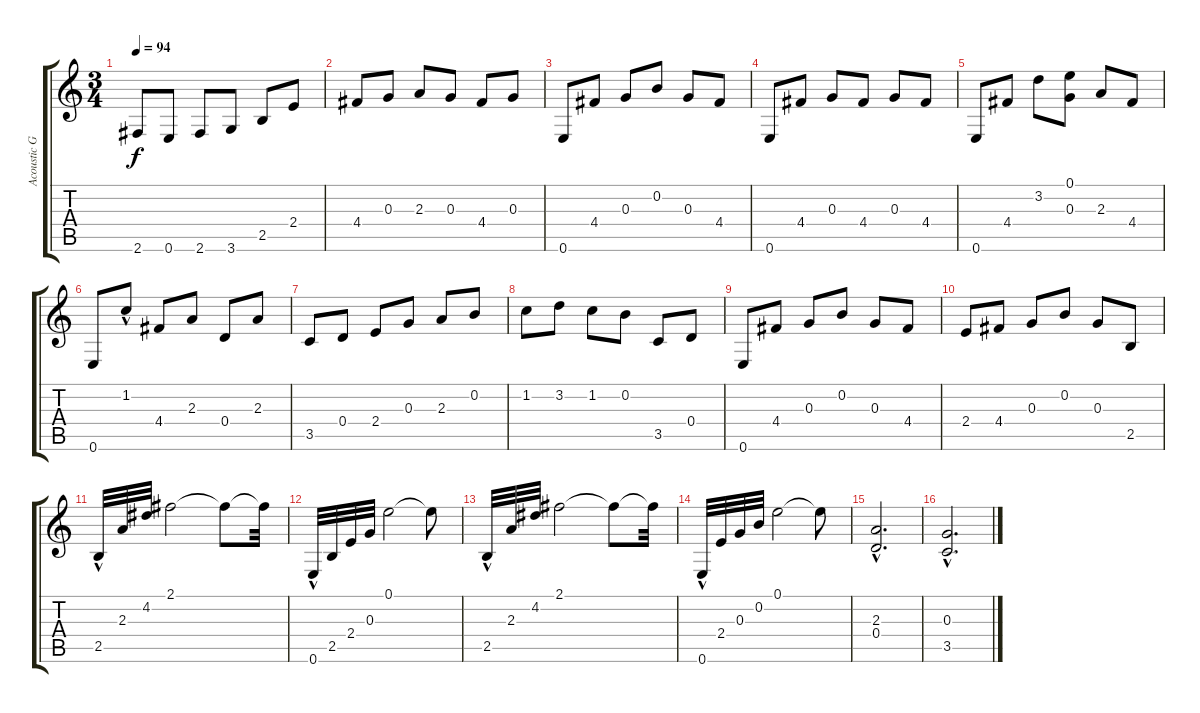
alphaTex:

\track ("Acoustic Guitar 2" "Acoustic G") {instrument acousticguitarnylon}
\staff {score tabs}
\tuning (E4 B3 G3 D3 A2 E2) {hide}
\ts (3 4)
\tempo 94
\clef g2
\ks c
2.6.8{dy f} 0.6.8 2.6.8 3.6.8 2.5.8 2.4.8 |
4.4.8 0.3.8 2.3.8 0.3.8 4.4.8 0.3.8 |
0.6.8 4.4.8 0.3.8 0.2.8 0.3.8 4.4.8 |
0.6.8 4.4.8 0.3.8 4.4.8 0.3.8 4.4.8 |
0.6.8 4.4.8 3.2.8 (0.1 0.3).8 2.3.8 4.4.8 |
0.6.8 1.2{hac}.8 4.4.8 2.3.8 0.4.8 2.3.8 |
3.5.8 0.4.8 2.4.8 0.3.8 2.3.8 0.2.8 |
1.2.8 3.2.8 1.2.8 0.2.8 3.5.8 0.4.8 |
0.6.8 4.4.8 0.3.8 0.2.8 0.3.8 4.4.8 |
2.4.8 4.4.8 0.3.8 0.2.8 0.3.8 2.5.8 |
2.5{hac}.32 2.3.32 4.2.32 2.1.2 2.1{t}.8 2.1{t}.32 |
0.6{hac}.32 2.5.32 2.4.32 0.3.32 0.1.2 0.1{t}.8 |
2.5{hac}.32 2.3.32 4.2.32 2.1.2 2.1{t}.8 2.1{t}.32 |
0.6{hac}.32 2.4.32 0.3.32 0.2.32 0.1.2 0.1{t}.8 |
(2.3{hac} 0.4{hac}).2{d} |
(0.3{hac} 3.5{hac}).2{d}
